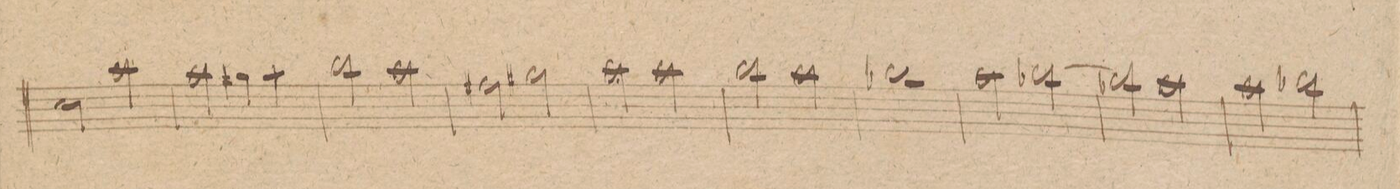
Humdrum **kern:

**kern	**dynam
*I"Oboi 1mo	*
*clefG2	*
*k[]	*
*met(c)	*
*M2/2	*
2cc\	.
2aa\	.
=19	=19
2aa\	.
4gg#X\	.
4aa\	.
=20	=20
2bb\	.
2aa\	.
=21	=21
2ff#X\	.
2gg#X\	.
=22	=22
2aa\	.
2aa\	.
=23	=23
2bb\	.
2aa\	.
=24	=24
1bb-X	.
=25	=25
2aa\	.
[2bb-X\	.
=26	=26
2bb-X\]	.
2aa\	.
=27	=27
2aa\	.
2bb-X\	.
=28	=28
*-	*-
